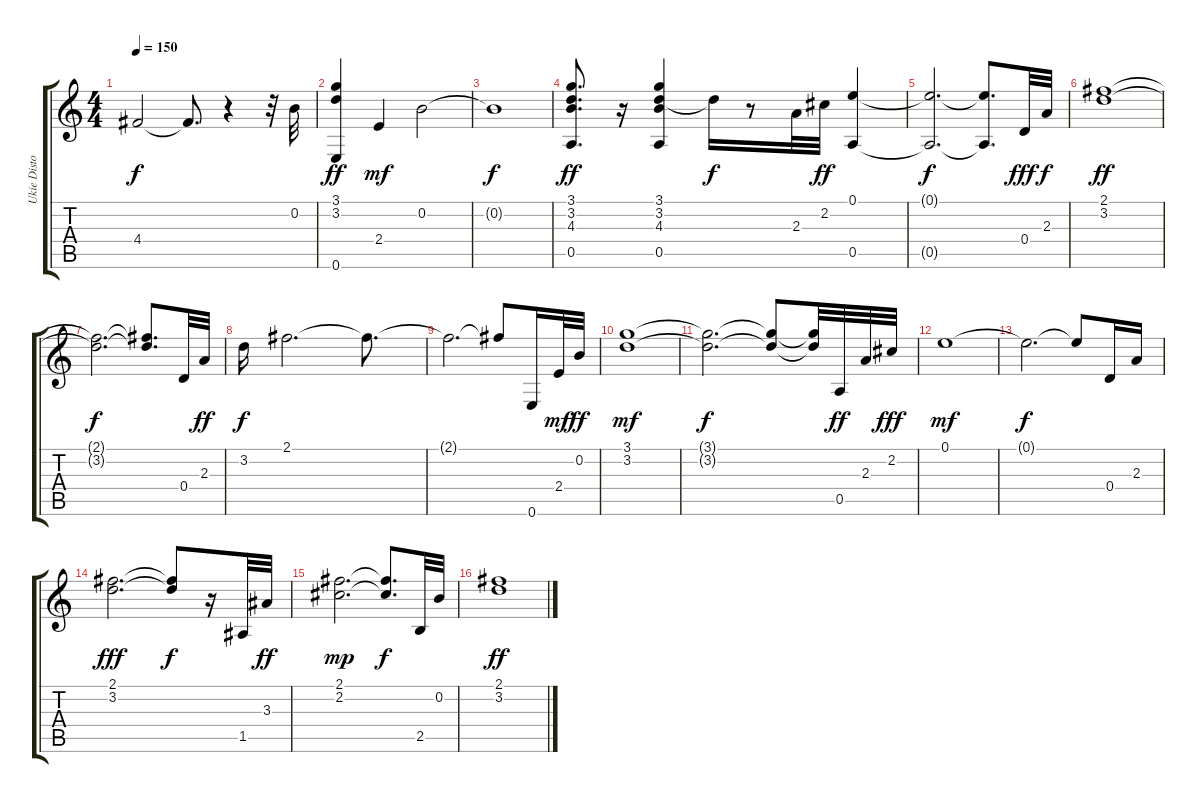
\track ("Ukie Distortion" "Ukie Disto") {instrument distortionguitar}
\staff {score tabs}
\tuning (E4 B3 G3 D3 A2 E2) {hide}
\ts (4 4)
\tempo 150
\clef g2
\ks c
4.4{t}.2{dy f} 4.4{t}.8{d} r.4 r.32 0.2.32 |
(3.1 3.2 0.6).4{dy ff} 2.4.4{dy mf} 0.2.2 |
0.2{t}.1{dy f} |
(3.1 3.2 4.3 0.5).8{d dy ff} r.16 (3.1 3.2 4.3 0.5).4 3.2{t}.16{dy f} r.8 2.3.32 2.2.32{dy ff} (0.1 0.5).4 |
(0.1{t} 0.5{t}).2{d dy f} (0.1{t} 0.5{t}).8{d} 0.4.32{dy fff} 2.3.32{dy f} |
(2.1 3.2).1{dy ff} |
(2.1{t} 3.2{t}).2{d dy f} (2.1{t} 3.2{t}).8{d} 0.4.32 2.3.32{dy ff} |
3.2.16{dy f} 2.1.2{d} 2.1{t}.8{d} |
2.1{t}.2{d} 2.1{t}.8 0.6.16 2.4.32{dy mf} 0.2.32{dy ff} |
(3.1 3.2).1{dy mf} |
(3.1{t} 3.2{t}).2{d dy f} (3.1{t} 3.2{t}).8 (3.1{t} 3.2{t}).32 0.5.32{dy ff} 2.3.32 2.2.32{dy fff} |
0.1.1{dy mf} |
0.1{t}.2{d dy f} 0.1{t}.8 0.4.16 2.3.16 |
(2.1 3.2).2{d dy fff} (2.1{t} 3.2{t}).8{dy f} r.16 1.5.32 3.3.32{dy ff} |
(2.1 2.2).2{d dy mp} (2.1{t} 2.2{t}).8{d dy f} 2.5.32 0.2.32 |
(2.1 3.2).1{dy ff}
